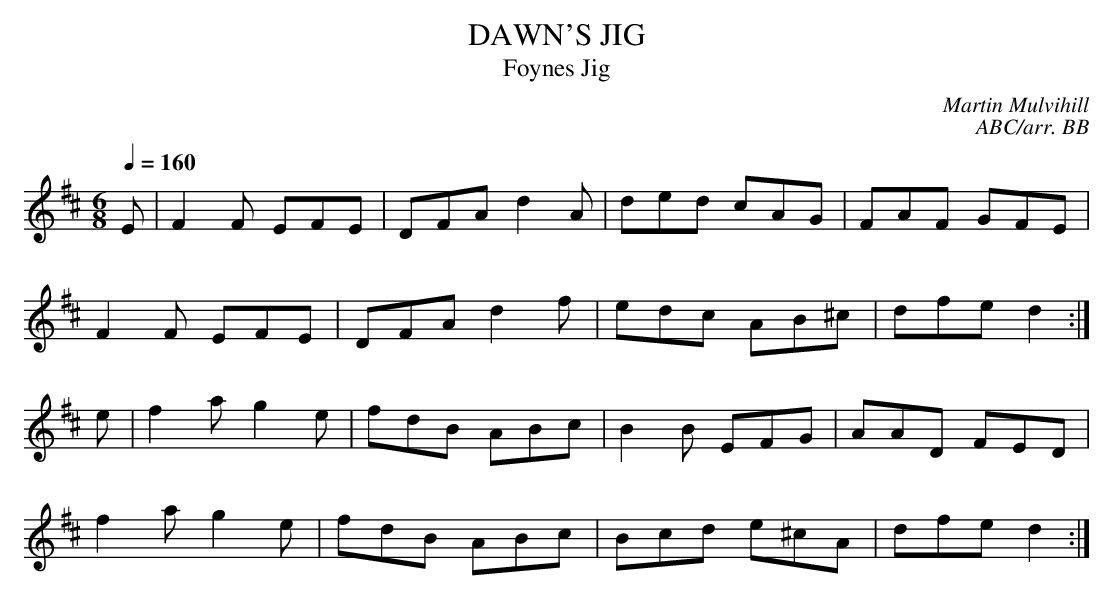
X:1
T:DAWN'S JIG
T:Foynes Jig
C:Martin Mulvihill
C:ABC/arr. BB
Q:1/4=160
M:6/8
K:D
E|F2F EFE|DFA d2A|ded cAG|FAF GFE|
F2F EFE|DFA d2f|edc AB^c|dfe d2:|
e| f2a g2e|fdB ABc|B2B EFG|AAD FED|
f2a g2e|fdB ABc|Bcd e^cA|dfe d2:|
